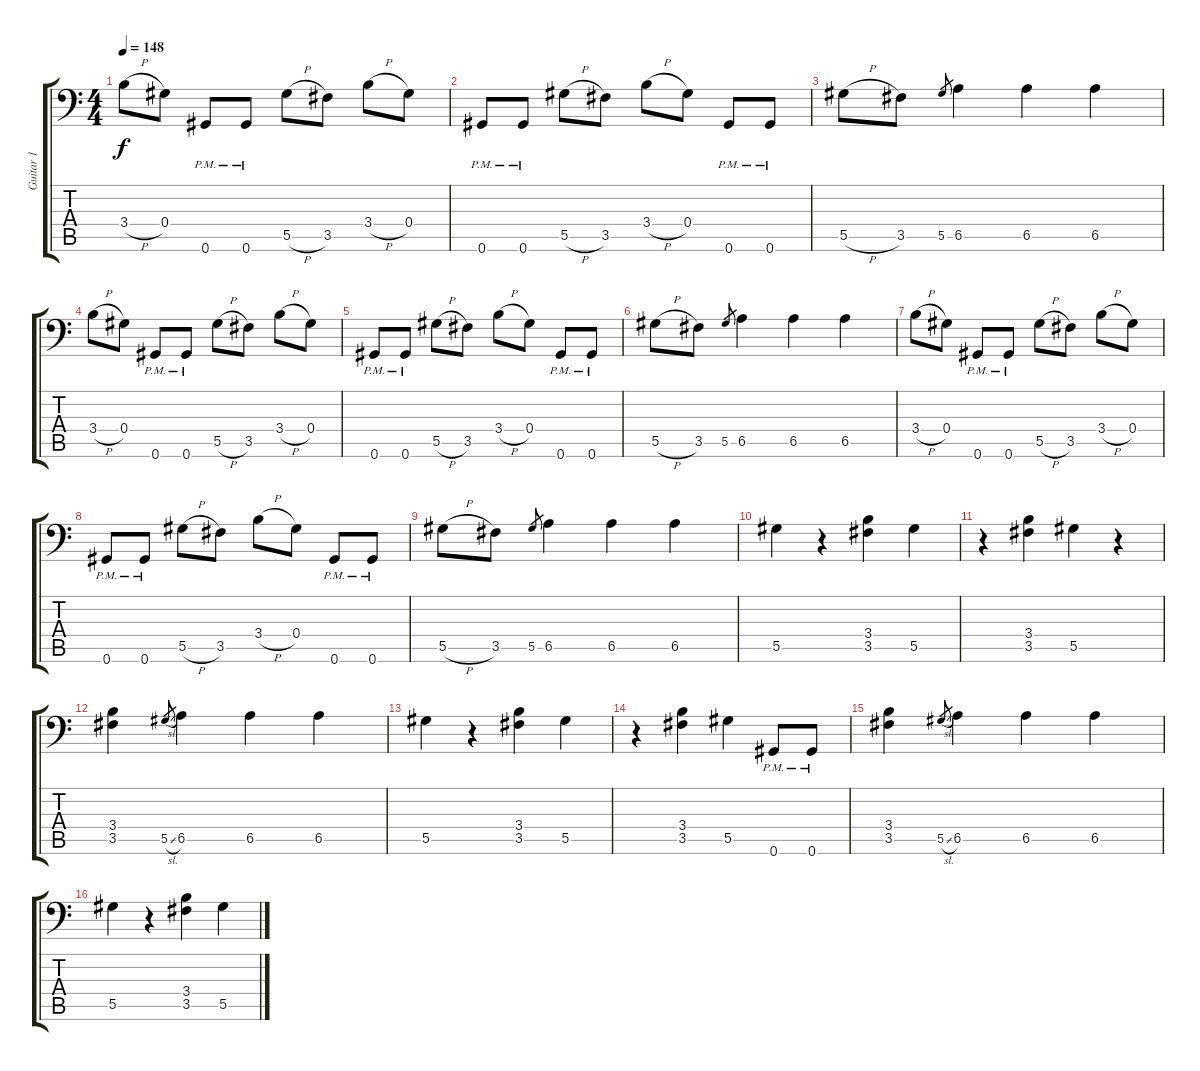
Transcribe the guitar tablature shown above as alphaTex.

\track ("Guitar 1" "Guitar 1") {instrument distortionguitar}
\staff {score tabs}
\tuning (Bb3 F3 Db3 Ab2 Eb2 Ab1) {hide}
\ts (4 4)
\tempo 148
\clef f4
\ks c
3.4{h}.8{dy f} 0.4.8 0.6{pm}.8 0.6{pm}.8 5.5{h}.8 3.5.8 3.4{h}.8 0.4.8 |
0.6{pm}.8 0.6{pm}.8 5.5{h}.8 3.5.8 3.4{h}.8 0.4.8 0.6{pm}.8 0.6{pm}.8 |
5.5{h}.8 3.5.8 5.5.8{gr} 6.5.4 6.5.4 6.5.4 |
3.4{h}.8 0.4.8 0.6{pm}.8 0.6{pm}.8 5.5{h}.8 3.5.8 3.4{h}.8 0.4.8 |
0.6{pm}.8 0.6{pm}.8 5.5{h}.8 3.5.8 3.4{h}.8 0.4.8 0.6{pm}.8 0.6{pm}.8 |
5.5{h}.8 3.5.8 5.5.8{gr} 6.5.4 6.5.4 6.5.4 |
3.4{h}.8 0.4.8 0.6{pm}.8 0.6{pm}.8 5.5{h}.8 3.5.8 3.4{h}.8 0.4.8 |
0.6{pm}.8 0.6{pm}.8 5.5{h}.8 3.5.8 3.4{h}.8 0.4.8 0.6{pm}.8 0.6{pm}.8 |
5.5{h}.8 3.5.8 5.5.8{gr} 6.5.4 6.5.4 6.5.4 |
5.5.4 r.4 (3.4 3.5).4 5.5.4 |
r.4 (3.4 3.5).4 5.5.4 r.4 |
(3.4 3.5).4 5.5{sl}.8{gr} 6.5.4 6.5.4 6.5.4 |
5.5.4 r.4 (3.4 3.5).4 5.5.4 |
r.4 (3.4 3.5).4 5.5.4 0.6{pm}.8 0.6{pm}.8 |
(3.4 3.5).4 5.5{sl}.8{gr} 6.5.4 6.5.4 6.5.4 |
5.5.4 r.4 (3.4 3.5).4 5.5.4
